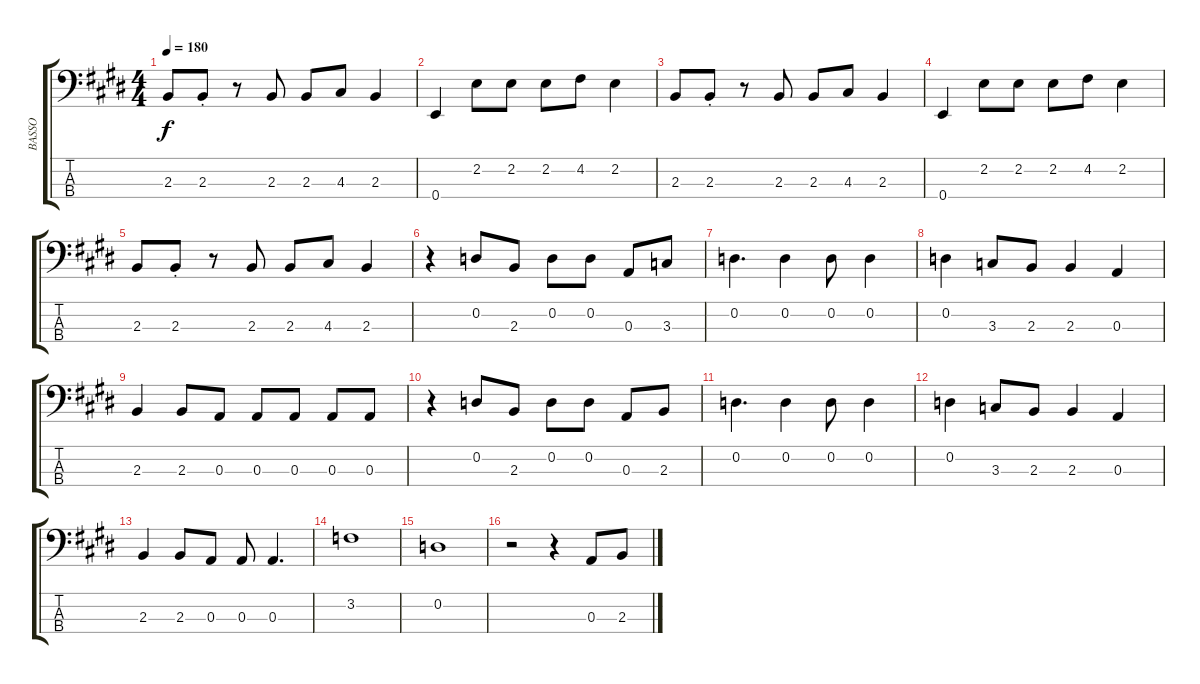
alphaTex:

\track ("BASSO" "BASSO") {instrument electricbasspick}
\staff {score tabs}
\tuning (G2 D2 A1 E1) {hide}
\ts (4 4)
\tempo 180
\clef f4
\ks e
2.3.8{dy f} 2.3{st}.8 r.8 2.3.8 2.3.8 4.3.8 2.3.4 |
0.4.4 2.2.8 2.2.8 2.2.8 4.2.8 2.2.4 |
2.3.8 2.3{st}.8 r.8 2.3.8 2.3.8 4.3.8 2.3.4 |
0.4.4 2.2.8 2.2.8 2.2.8 4.2.8 2.2.4 |
2.3.8 2.3{st}.8 r.8 2.3.8 2.3.8 4.3.8 2.3.4 |
r.4 0.2.8 2.3.8 0.2.8 0.2.8 0.3.8 3.3.8 |
0.2.4{d} 0.2.4 0.2.8 0.2.4 |
0.2.4 3.3.8 2.3.8 2.3.4 0.3.4 |
2.3.4 2.3.8 0.3.8 0.3.8 0.3.8 0.3.8 0.3.8 |
r.4 0.2.8 2.3.8 0.2.8 0.2.8 0.3.8 2.3.8 |
0.2.4{d} 0.2.4 0.2.8 0.2.4 |
0.2.4 3.3.8 2.3.8 2.3.4 0.3.4 |
2.3.4 2.3.8 0.3.8 0.3.8 0.3.4{d} |
3.2.1 |
0.2.1 |
r.2 r.4 0.3.8 2.3.8
